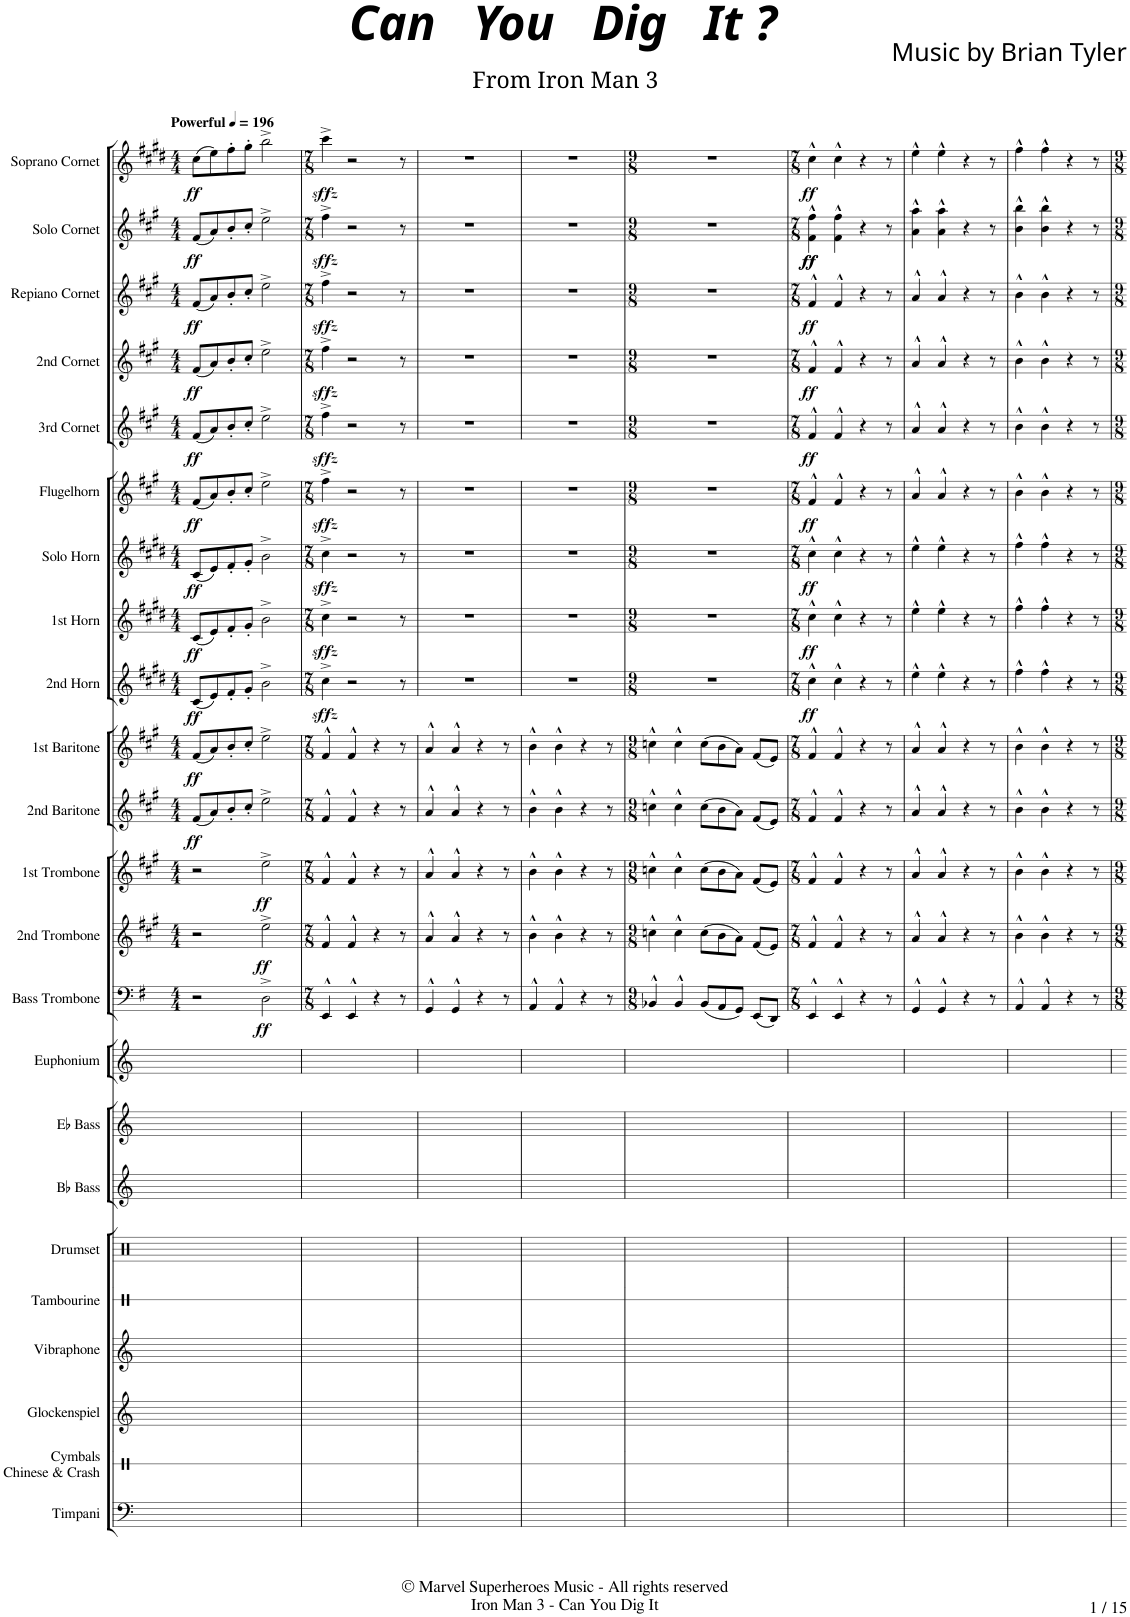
**kern	**kern	**kern	**kern	**kern	**kern	**kern	**kern	**kern	**kern	**dynam	**kern	**dynam	**kern	**dynam	**kern	**dynam	**kern	**dynam	**kern	**dynam	**kern	**dynam	**kern	**dynam	**kern	**dynam	**kern	**dynam	**kern	**dynam	**kern	**dynam	**kern	**dynam	**kern	**dynam
*part23	*part22	*part21	*part20	*part19	*part18	*part17	*part16	*part15	*part14	*part14	*part13	*part13	*part12	*part12	*part11	*part11	*part10	*part10	*part9	*part9	*part8	*part8	*part7	*part7	*part6	*part6	*part5	*part5	*part4	*part4	*part3	*part3	*part2	*part2	*part1	*part1
*staff23	*staff22	*staff21	*staff20	*staff19	*staff18	*staff17	*staff16	*staff15	*staff14	*staff14	*staff13	*staff13	*staff12	*staff12	*staff11	*staff11	*staff10	*staff10	*staff9	*staff9	*staff8	*staff8	*staff7	*staff7	*staff6	*staff6	*staff5	*staff5	*staff4	*staff4	*staff3	*staff3	*staff2	*staff2	*staff1	*staff1
*I"Timpani	*I"Cymbals Chinese &amp; Crash	*I"Glockenspiel	*I"Vibraphone	*I"Tambourine	*I"Drumset	*I"Bb Bass	*I"Eb Bass	*I"Euphonium	*I"Bass Trombone	*	*I"2nd Trombone	*	*I"1st Trombone	*	*I"2nd Baritone	*	*I"1st Baritone	*	*I"2nd Horn	*	*I"1st Horn	*	*I"Solo Horn	*	*I"Flugelhorn	*	*I"3rd Cornet	*	*I"2nd Cornet	*	*I"Repiano Cornet	*	*I"Solo Cornet	*	*I"Soprano Cornet	*
*I'Timp.	*I'Cymbals	*I'Glk.	*	*I'Tambourine	*I'Drs.	*I'Bb Bass	*I'Eb Bass	*I'Euph.	*I'B. Tbn.	*	*I'2nd Tbn.	*	*I'1st Tbn.	*	*I'2nd Bar.	*	*I'1st Bar.	*	*I'2nd Hn.	*	*I'1st Hn.	*	*I'Solo Hn.	*	*I'Flghn.	*	*I'3rd Cnt.	*	*I'2nd Cnt.	*	*I'Rep. Cnt.	*	*I'Solo Cnt.	*	*I'Sop. Cnt.	*
*	*stria1	*	*	*stria1	*	*	*	*	*	*	*	*	*	*	*	*	*	*	*	*	*	*	*	*	*	*	*	*	*	*	*	*	*	*	*	*
*clefF4	*clefX	*clefG2	*clefG2	*clefX	*clefX	*clefG2	*clefG2	*clefG2	*clefF4	*	*clefG2	*	*clefG2	*	*clefG2	*	*clefG2	*	*clefG2	*	*clefG2	*	*clefG2	*	*clefG2	*	*clefG2	*	*clefG2	*	*clefG2	*	*clefG2	*	*clefG2	*
*	*	*Trd-14c-24	*	*	*	*Trd15c26	*Trd12c21	*Trd8c14	*	*	*Trd8c14	*	*Trd8c14	*	*Trd8c14	*	*Trd8c14	*	*Trd5c9	*	*Trd5c9	*	*Trd5c9	*	*Trd1c2	*	*Trd1c2	*	*Trd1c2	*	*Trd1c2	*	*Trd1c2	*	*Trd-2c-3	*
*k[]	*k[]	*k[]	*k[]	*k[]	*k[]	*k[]	*k[]	*k[]	*k[f#]	*	*k[f#c#g#]	*	*k[f#c#g#]	*	*k[f#c#g#]	*	*k[f#c#g#]	*	*k[f#c#g#d#]	*	*k[f#c#g#d#]	*	*k[f#c#g#d#]	*	*k[f#c#g#]	*	*k[f#c#g#]	*	*k[f#c#g#]	*	*k[f#c#g#]	*	*k[f#c#g#]	*	*k[f#c#g#d#]	*
*	*	*	*	*	*	*	*	*	*M4/4	*	*M4/4	*	*M4/4	*	*M4/4	*	*M4/4	*	*M4/4	*	*M4/4	*	*M4/4	*	*M4/4	*	*M4/4	*	*M4/4	*	*M4/4	*	*M4/4	*	*M4/4	*
*MM196	*MM196	*MM196	*MM196	*MM196	*MM196	*MM196	*MM196	*MM196	*MM196	*	*MM196	*	*MM196	*	*MM196	*	*MM196	*	*MM196	*	*MM196	*	*MM196	*	*MM196	*	*MM196	*	*MM196	*	*MM196	*	*MM196	*	*MM196	*
=1	=1	=1	=1	=1	=1	=1	=1	=1	=1	=1	=1	=1	=1	=1	=1	=1	=1	=1	=1	=1	=1	=1	=1	=1	=1	=1	=1	=1	=1	=1	=1	=1	=1	=1	=1	=1
!	!	!	!	!	!	!	!	!	!	!	!	!	!	!	!	!	!	!	!	!	!	!	!	!	!	!	!	!	!	!	!	!	!	!	!LO:TX:a:B:t=Powerful	!
!	!	!	!	!	!	!	!	!	!	!	!	!	!	!	!	!LO:DY:b	!	!LO:DY:b	!	!LO:DY:b	!	!LO:DY:b	!	!LO:DY:b	!	!LO:DY:b	!	!LO:DY:b	!	!LO:DY:b	!	!LO:DY:b	!	!LO:DY:b	!	!LO:DY:b
1r	1r	1r	1r	1r	1r	1r	1r	1r	2r	.	2r	.	2r	.	(8f#/L	ff	(8f#/L	ff	(8c#/L	ff	(8c#/L	ff	(8c#/L	ff	(8f#/L	ff	(8f#/L	ff	(8f#/L	ff	(8f#/L	ff	(8f#/L	ff	(8cc#\L	ff
.	.	.	.	.	.	.	.	.	.	.	.	.	.	.	8a/)	.	8a/)	.	8e/)	.	8e/)	.	8e/)	.	8a/)	.	8a/)	.	8a/)	.	8a/)	.	8a/)	.	8ee\)	.
.	.	.	.	.	.	.	.	.	.	.	.	.	.	.	8b'/	.	8b'/	.	8f#'/	.	8f#'/	.	8f#'/	.	8b'/	.	8b'/	.	8b'/	.	8b'/	.	8b'/	.	8ff#'\	.
.	.	.	.	.	.	.	.	.	.	.	.	.	.	.	8cc#'/J	.	8cc#'/J	.	8g#'/J	.	8g#'/J	.	8g#'/J	.	8cc#'/J	.	8cc#'/J	.	8cc#'/J	.	8cc#'/J	.	8cc#'/J	.	8gg#'\J	.
!	!	!	!	!	!	!	!	!	!	!LO:DY:b	!	!LO:DY:b	!	!LO:DY:b	!	!	!	!	!	!	!	!	!	!	!	!	!	!	!	!	!	!	!	!	!	!
.	.	.	.	.	.	.	.	.	2D^\	ff	2ee^\	ff	2ee^\	ff	2ee^\	.	2ee^\	.	2b^\	.	2b^\	.	2b^\	.	2ee^\	.	2ee^\	.	2ee^\	.	2ee^\	.	2ee^\	.	2bb^\	.
=2	=2	=2	=2	=2	=2	=2	=2	=2	=2	=2	=2	=2	=2	=2	=2	=2	=2	=2	=2	=2	=2	=2	=2	=2	=2	=2	=2	=2	=2	=2	=2	=2	=2	=2	=2	=2
*	*	*	*	*	*	*	*	*	*M7/8	*	*M7/8	*	*M7/8	*	*M7/8	*	*M7/8	*	*M7/8	*	*M7/8	*	*M7/8	*	*M7/8	*	*M7/8	*	*M7/8	*	*M7/8	*	*M7/8	*	*M7/8	*
!	!	!	!	!	!	!	!	!	!	!	!	!	!	!	!	!	!	!	!	!LO:DY:b	!	!LO:DY:b	!	!LO:DY:b	!	!LO:DY:b	!	!LO:DY:b	!	!LO:DY:b	!	!LO:DY:b	!	!LO:DY:b	!	!LO:DY:b
1r	1r	1r	1r	1r	1r	1r	1r	1r	4EE^^/	.	4f#^^/	.	4f#^^/	.	4f#^^/	.	4f#^^/	.	4cc#^\	sffz	4cc#^\	sffz	4cc#^\	sffz	4ff#^\	sffz	4ff#^\	sffz	4ff#^\	sffz	4ff#^\	sffz	4ff#^\	sffz	4ccc#^\	sffz
.	.	.	.	.	.	.	.	.	4EE^^/	.	4f#^^/	.	4f#^^/	.	4f#^^/	.	4f#^^/	.	2r	.	2r	.	2r	.	2r	.	2r	.	2r	.	2r	.	2r	.	2r	.
.	.	.	.	.	.	.	.	.	4r	.	4r	.	4r	.	4r	.	4r	.	.	.	.	.	.	.	.	.	.	.	.	.	.	.	.	.	.	.
.	.	.	.	.	.	.	.	.	8r	.	8r	.	8r	.	8r	.	8r	.	8r	.	8r	.	8r	.	8r	.	8r	.	8r	.	8r	.	8r	.	8r	.
.	.	.	.	.	.	.	.	.	8ryy	.	8ryy	.	8ryy	.	8ryy	.	8ryy	.	8ryy	.	8ryy	.	8ryy	.	8ryy	.	8ryy	.	8ryy	.	8ryy	.	8ryy	.	8ryy	.
=3	=3	=3	=3	=3	=3	=3	=3	=3	=3	=3	=3	=3	=3	=3	=3	=3	=3	=3	=3	=3	=3	=3	=3	=3	=3	=3	=3	=3	=3	=3	=3	=3	=3	=3	=3	=3
1r	1r	1r	1r	1r	1r	1r	1r	1r	4GG^^/	.	4a^^/	.	4a^^/	.	4a^^/	.	4a^^/	.	2..r	.	2..r	.	2..r	.	2..r	.	2..r	.	2..r	.	2..r	.	2..r	.	2..r	.
.	.	.	.	.	.	.	.	.	4GG^^/	.	4a^^/	.	4a^^/	.	4a^^/	.	4a^^/	.	.	.	.	.	.	.	.	.	.	.	.	.	.	.	.	.	.	.
.	.	.	.	.	.	.	.	.	4r	.	4r	.	4r	.	4r	.	4r	.	.	.	.	.	.	.	.	.	.	.	.	.	.	.	.	.	.	.
.	.	.	.	.	.	.	.	.	8r	.	8r	.	8r	.	8r	.	8r	.	.	.	.	.	.	.	.	.	.	.	.	.	.	.	.	.	.	.
.	.	.	.	.	.	.	.	.	8ryy	.	8ryy	.	8ryy	.	8ryy	.	8ryy	.	8ryy	.	8ryy	.	8ryy	.	8ryy	.	8ryy	.	8ryy	.	8ryy	.	8ryy	.	8ryy	.
=4	=4	=4	=4	=4	=4	=4	=4	=4	=4	=4	=4	=4	=4	=4	=4	=4	=4	=4	=4	=4	=4	=4	=4	=4	=4	=4	=4	=4	=4	=4	=4	=4	=4	=4	=4	=4
1r	1r	1r	1r	1r	1r	1r	1r	1r	4AA^^/	.	4b^^\	.	4b^^\	.	4b^^\	.	4b^^\	.	2..r	.	2..r	.	2..r	.	2..r	.	2..r	.	2..r	.	2..r	.	2..r	.	2..r	.
.	.	.	.	.	.	.	.	.	4AA^^/	.	4b^^\	.	4b^^\	.	4b^^\	.	4b^^\	.	.	.	.	.	.	.	.	.	.	.	.	.	.	.	.	.	.	.
.	.	.	.	.	.	.	.	.	4r	.	4r	.	4r	.	4r	.	4r	.	.	.	.	.	.	.	.	.	.	.	.	.	.	.	.	.	.	.
.	.	.	.	.	.	.	.	.	8r	.	8r	.	8r	.	8r	.	8r	.	.	.	.	.	.	.	.	.	.	.	.	.	.	.	.	.	.	.
.	.	.	.	.	.	.	.	.	8ryy	.	8ryy	.	8ryy	.	8ryy	.	8ryy	.	8ryy	.	8ryy	.	8ryy	.	8ryy	.	8ryy	.	8ryy	.	8ryy	.	8ryy	.	8ryy	.
=5	=5	=5	=5	=5	=5	=5	=5	=5	=5	=5	=5	=5	=5	=5	=5	=5	=5	=5	=5	=5	=5	=5	=5	=5	=5	=5	=5	=5	=5	=5	=5	=5	=5	=5	=5	=5
*	*	*	*	*	*	*	*	*	*M9/8	*	*M9/8	*	*M9/8	*	*M9/8	*	*M9/8	*	*M9/8	*	*M9/8	*	*M9/8	*	*M9/8	*	*M9/8	*	*M9/8	*	*M9/8	*	*M9/8	*	*M9/8	*
1r	1r	1r	1r	1r	1r	1r	1r	1r	4BB-X^^/	.	4ccn^^\	.	4ccn^^\	.	4ccn^^\	.	4ccn^^\	.	8%9r	.	8%9r	.	8%9r	.	8%9r	.	8%9r	.	8%9r	.	8%9r	.	8%9r	.	8%9r	.
.	.	.	.	.	.	.	.	.	4BB-^^/	.	4cc^^\	.	4cc^^\	.	4cc^^\	.	4cc^^\	.	.	.	.	.	.	.	.	.	.	.	.	.	.	.	.	.	.	.
.	.	.	.	.	.	.	.	.	(8BB-/L	.	(8cc\L	.	(8cc\L	.	(8cc\L	.	(8cc\L	.	.	.	.	.	.	.	.	.	.	.	.	.	.	.	.	.	.	.
.	.	.	.	.	.	.	.	.	8AA/	.	8b\	.	8b\	.	8b\	.	8b\	.	.	.	.	.	.	.	.	.	.	.	.	.	.	.	.	.	.	.
.	.	.	.	.	.	.	.	.	8GG/J)	.	8a\J)	.	8a\J)	.	8a\J)	.	8a\J)	.	.	.	.	.	.	.	.	.	.	.	.	.	.	.	.	.	.	.
.	.	.	.	.	.	.	.	.	(8EE/L	.	(8f#/L	.	(8f#/L	.	(8f#/L	.	(8f#/L	.	.	.	.	.	.	.	.	.	.	.	.	.	.	.	.	.	.	.
8ryy	8ryy	8ryy	8ryy	8ryy	8ryy	8ryy	8ryy	8ryy	8DD/J)	.	8e/J)	.	8e/J)	.	8e/J)	.	8e/J)	.	.	.	.	.	.	.	.	.	.	.	.	.	.	.	.	.	.	.
=6	=6	=6	=6	=6	=6	=6	=6	=6	=6	=6	=6	=6	=6	=6	=6	=6	=6	=6	=6	=6	=6	=6	=6	=6	=6	=6	=6	=6	=6	=6	=6	=6	=6	=6	=6	=6
*	*	*	*	*	*	*	*	*	*M7/8	*	*M7/8	*	*M7/8	*	*M7/8	*	*M7/8	*	*M7/8	*	*M7/8	*	*M7/8	*	*M7/8	*	*M7/8	*	*M7/8	*	*M7/8	*	*M7/8	*	*M7/8	*
!	!	!	!	!	!	!	!	!	!	!	!	!	!	!	!	!	!	!	!	!LO:DY:b	!	!LO:DY:b	!	!LO:DY:b	!	!LO:DY:b	!	!LO:DY:b	!	!LO:DY:b	!	!LO:DY:b	!	!LO:DY:b	!	!
!	!	!	!	!	!	!	!	!	!	!	!	!	!	!	!	!	!	!	!	!	!	!	!	!	!	!	!	!	!	!	!	!	!	!LO:DY:n=1:b	!	!LO:DY:b
1r	1r	1r	1r	1r	1r	1r	1r	1r	4EE^^/	.	4f#^^/	.	4f#^^/	.	4f#^^/	.	4f#^^/	.	4cc#^^\	ff	4cc#^^\	ff	4cc#^^\	ff	4f#^^/	ff	4f#^^/	ff	4f#^^/	ff	4f#^^/	ff	4f#\^^ 4ff#\^^	ff ff	4cc#^^\	ff
.	.	.	.	.	.	.	.	.	4EE^^/	.	4f#^^/	.	4f#^^/	.	4f#^^/	.	4f#^^/	.	4cc#^^\	.	4cc#^^\	.	4cc#^^\	.	4f#^^/	.	4f#^^/	.	4f#^^/	.	4f#^^/	.	4f#\^^ 4ff#\^^	.	4cc#^^\	.
.	.	.	.	.	.	.	.	.	4r	.	4r	.	4r	.	4r	.	4r	.	4r	.	4r	.	4r	.	4r	.	4r	.	4r	.	4r	.	4r	.	4r	.
.	.	.	.	.	.	.	.	.	8r	.	8r	.	8r	.	8r	.	8r	.	8r	.	8r	.	8r	.	8r	.	8r	.	8r	.	8r	.	8r	.	8r	.
.	.	.	.	.	.	.	.	.	8ryy	.	8ryy	.	8ryy	.	8ryy	.	8ryy	.	8ryy	.	8ryy	.	8ryy	.	8ryy	.	8ryy	.	8ryy	.	8ryy	.	8ryy	.	8ryy	.
=7	=7	=7	=7	=7	=7	=7	=7	=7	=7	=7	=7	=7	=7	=7	=7	=7	=7	=7	=7	=7	=7	=7	=7	=7	=7	=7	=7	=7	=7	=7	=7	=7	=7	=7	=7	=7
1r	1r	1r	1r	1r	1r	1r	1r	1r	4GG^^/	.	4a^^/	.	4a^^/	.	4a^^/	.	4a^^/	.	4ee^^\	.	4ee^^\	.	4ee^^\	.	4a^^/	.	4a^^/	.	4a^^/	.	4a^^/	.	4a\^^ 4aa\^^	.	4ee^^\	.
.	.	.	.	.	.	.	.	.	4GG^^/	.	4a^^/	.	4a^^/	.	4a^^/	.	4a^^/	.	4ee^^\	.	4ee^^\	.	4ee^^\	.	4a^^/	.	4a^^/	.	4a^^/	.	4a^^/	.	4a\^^ 4aa\^^	.	4ee^^\	.
.	.	.	.	.	.	.	.	.	4r	.	4r	.	4r	.	4r	.	4r	.	4r	.	4r	.	4r	.	4r	.	4r	.	4r	.	4r	.	4r	.	4r	.
.	.	.	.	.	.	.	.	.	8r	.	8r	.	8r	.	8r	.	8r	.	8r	.	8r	.	8r	.	8r	.	8r	.	8r	.	8r	.	8r	.	8r	.
.	.	.	.	.	.	.	.	.	8ryy	.	8ryy	.	8ryy	.	8ryy	.	8ryy	.	8ryy	.	8ryy	.	8ryy	.	8ryy	.	8ryy	.	8ryy	.	8ryy	.	8ryy	.	8ryy	.
=8	=8	=8	=8	=8	=8	=8	=8	=8	=8	=8	=8	=8	=8	=8	=8	=8	=8	=8	=8	=8	=8	=8	=8	=8	=8	=8	=8	=8	=8	=8	=8	=8	=8	=8	=8	=8
1r	1r	1r	1r	1r	1r	1r	1r	1r	4AA^^/	.	4b^^\	.	4b^^\	.	4b^^\	.	4b^^\	.	4ff#^^\	.	4ff#^^\	.	4ff#^^\	.	4b^^\	.	4b^^\	.	4b^^\	.	4b^^\	.	4b\^^ 4bb\^^	.	4ff#^^\	.
.	.	.	.	.	.	.	.	.	4AA^^/	.	4b^^\	.	4b^^\	.	4b^^\	.	4b^^\	.	4ff#^^\	.	4ff#^^\	.	4ff#^^\	.	4b^^\	.	4b^^\	.	4b^^\	.	4b^^\	.	4b\^^ 4bb\^^	.	4ff#^^\	.
.	.	.	.	.	.	.	.	.	4r	.	4r	.	4r	.	4r	.	4r	.	4r	.	4r	.	4r	.	4r	.	4r	.	4r	.	4r	.	4r	.	4r	.
.	.	.	.	.	.	.	.	.	8r	.	8r	.	8r	.	8r	.	8r	.	8r	.	8r	.	8r	.	8r	.	8r	.	8r	.	8r	.	8r	.	8r	.
.	.	.	.	.	.	.	.	.	8ryy	.	8ryy	.	8ryy	.	8ryy	.	8ryy	.	8ryy	.	8ryy	.	8ryy	.	8ryy	.	8ryy	.	8ryy	.	8ryy	.	8ryy	.	8ryy	.
=	=	=	=	=	=	=	=	=	=	=	=	=	=	=	=	=	=	=	=	=	=	=	=	=	=	=	=	=	=	=	=	=	=	=	=	=
*-	*-	*-	*-	*-	*-	*-	*-	*-	*-	*-	*-	*-	*-	*-	*-	*-	*-	*-	*-	*-	*-	*-	*-	*-	*-	*-	*-	*-	*-	*-	*-	*-	*-	*-	*-	*-
